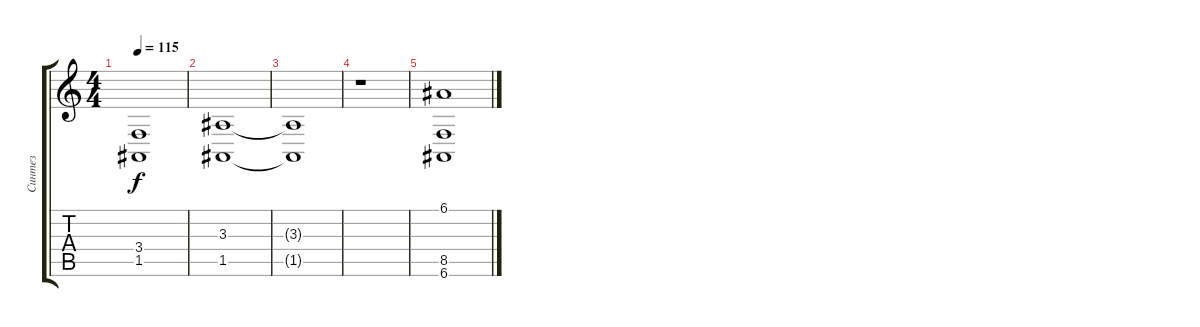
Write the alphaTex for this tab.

\track ("Синтез" "Синтез") {instrument stringensemble1}
\staff {score tabs}
\tuning (E4 B3 G3 D3 A2 E2) {hide}
\ts (4 4)
\tempo 115
\clef g2
\ks c
(3.4{t} 1.5{t}).1{dy f} |
(3.3 1.5).1 |
(3.3{t} 1.5{t}).1 |
r.1 |
(6.1 8.5 6.6).1
